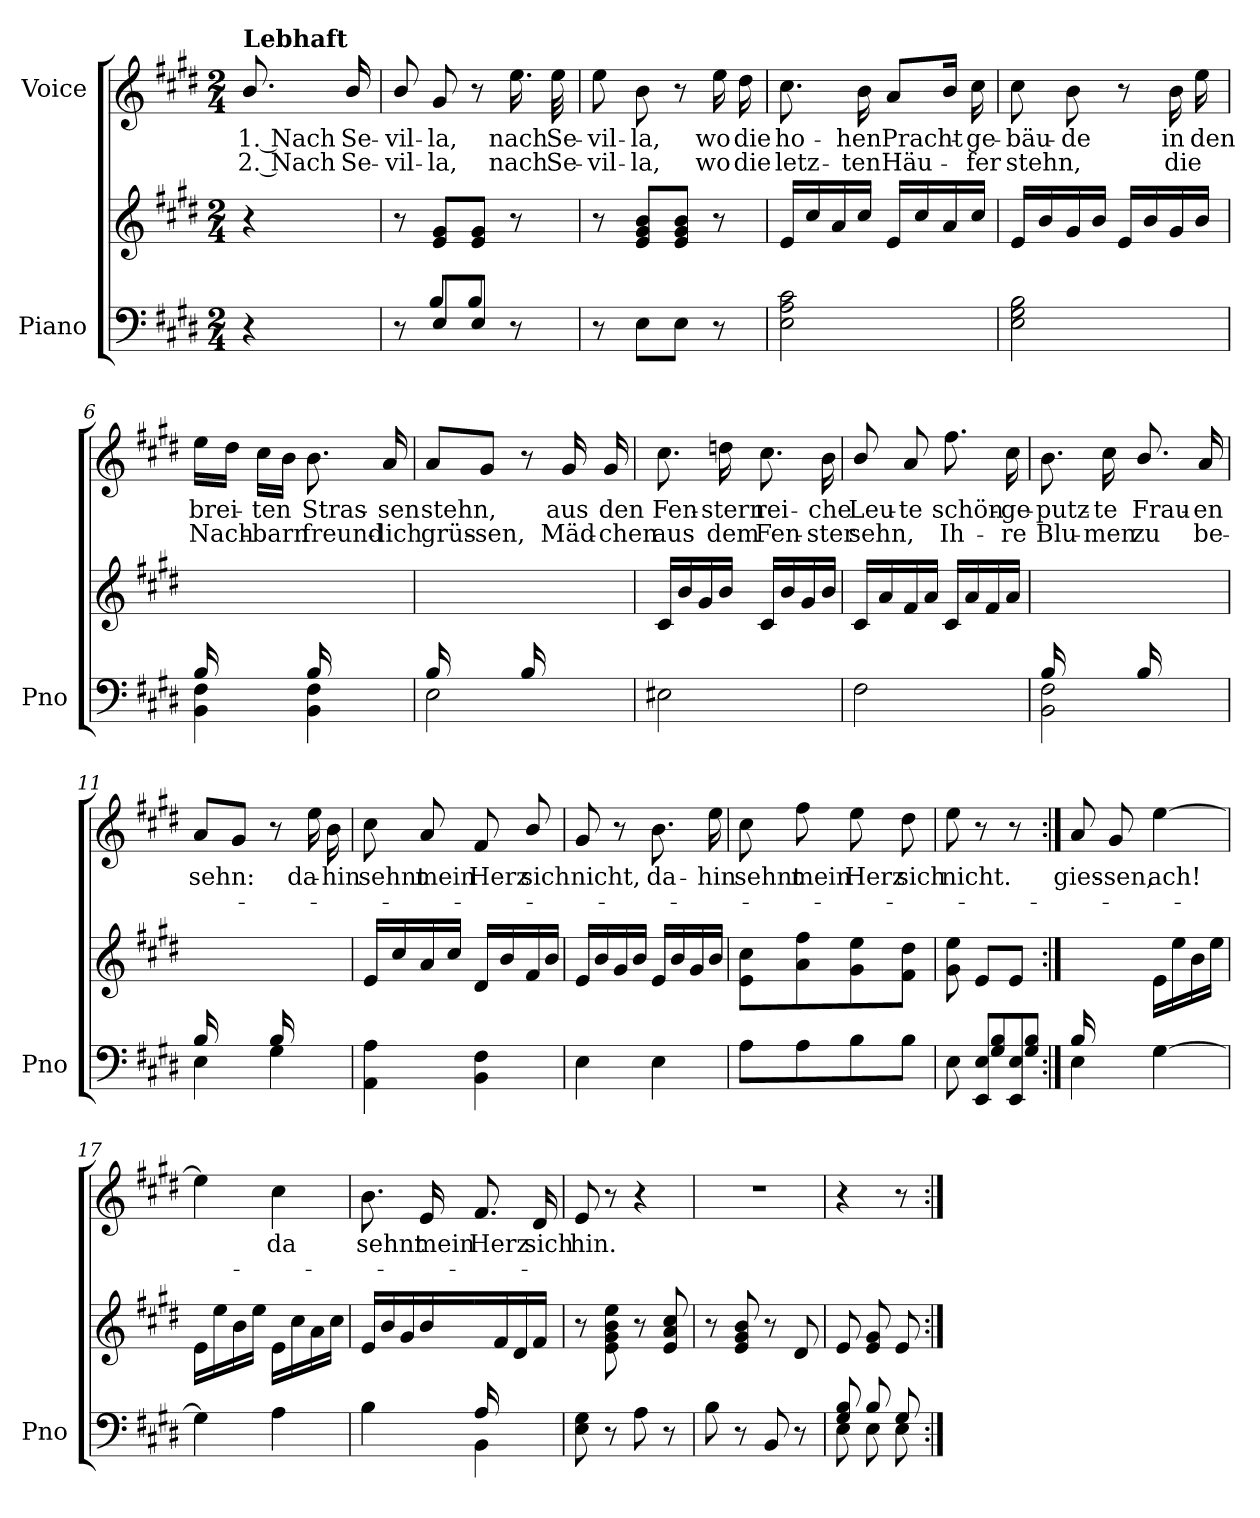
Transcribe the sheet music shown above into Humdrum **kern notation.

**kern	**kern	**kern	**text	**text
*part2	*part2	*part1	*part1	*part1
*staff3	*staff2	*staff1	*staff1	*staff1
*I"Piano	*	*I"Voice	*	*
*I'Pno	*	*	*	*
*clefF4	*clefG2	*clefG2	*	*
*k[f#c#g#d#]	*k[f#c#g#d#]	*k[f#c#g#d#]	*	*
*M2/4	*M2/4	*M2/4	*	*
=1	=1	=1	=1	=1
!	!	!LO:TX:a:B:t=Lebhaft	!	!
4r	4r	8.b/	1. Nach	2. Nach
.	.	16b/	Se-	Se-
=2	=2	=2	=2	=2
*^	*	*	*	*
8r	8ryy	8r	8b/	-vil-	-vil-
8E/L	8B/L	8e/ 8g#/L	8g#/	-la,	-la,
8E/J	8B/J	8e/ 8g#/J	8r	.	.
8r	8ryy	8r	16.ee\	nach	nach
.	.	.	32ee\	Se-	Se-
*v	*v	*	*	*	*
=3	=3	=3	=3	=3
8r	8r	8ee\	-vil-	-vil-
8E\L	8e/ 8g#/ 8b/L	8b\	-la,	-la,
8E\J	8e/ 8g#/ 8b/J	8r	.	.
8r	8r	16ee\	wo	wo
.	.	16dd#\	die	die
=4	=4	=4	=4	=4
2E\ 2A\ 2c#\	16e/LL	8.cc#\	ho-	letz-
.	16cc#/	.	.	.
.	16a/	.	.	.
.	16cc#/JJ	16b\	-hen	-ten
.	16e/LL	8a/L	Pracht-	Häu-
.	16cc#/	.	.	.
.	16a/	16b/Jk	.	.
.	16cc#/JJ	16cc#\	-ge-	-fer
=5	=5	=5	=5	=5
2E\ 2G#\ 2B\	16e/LL	8cc#\	-bäu-	stehn,
.	16b/	.	.	.
.	16g#/	8b\	-de	.
.	16b/JJ	.	.	.
.	16e/LL	8r	.	.
.	16b/	.	.	.
.	16g#/	16b\	in	die
.	16b/JJ	16ee\	den	.
=6	=6	=6	=6	=6
*^	*	*	*	*
16B/LL	4BB\ 4F#\	16ryy	16ee\LL	brei-	Nach-
8.ryy	.	16a\	16dd#\JJ	.	.
.	.	16d#\	16cc#\LL	-ten	-barn
.	.	16a\JJ	16b\JJ	.	.
16B/LL	4BB\ 4F#\	16ryy	8.b\	Stras-	freund-
8.ryy	.	16a\	.	.	.
.	.	16d#\	.	.	.
.	.	16a\JJ	16a/	-sen	-lich
=7	=7	=7	=7	=7	=7
16B/LL	2E\	16ryy	8a/L	stehn,	grüs-
8.ryy	.	16g#\	.	.	.
.	.	16e\	8g#/J	.	-sen,
.	.	16g#\JJ	.	.	.
16B/LL	.	16ryy	8r	.	.
8.ryy	.	16g#\	.	.	.
.	.	16e\	16g#/	aus	Mäd-
.	.	16g#\JJ	16g#/	den	-chen
*v	*v	*	*	*	*
=8	=8	=8	=8	=8
2E#X\	16c#/LL	8.cc#\	Fen-	aus
.	16b/	.	.	.
.	16g#/	.	.	.
.	16b/JJ	16ddn\	-stern	dem
.	16c#/LL	8.cc#\	rei-	Fen-
.	16b/	.	.	.
.	16g#/	.	.	.
.	16b/JJ	16b\	-che	-ster
=9	=9	=9	=9	=9
2F#\	16c#/LL	8b/	Leu-	sehn,
.	16a/	.	.	.
.	16f#/	8a/	-te	.
.	16a/JJ	.	.	.
.	16c#/LL	8.ff#\	schön-	Ih-
.	16a/	.	.	.
.	16f#/	.	.	.
.	16a/JJ	16cc#\	-ge-	-re
=10	=10	=10	=10	=10
*^	*	*	*	*
16B/LL	2BB\ 2F#\	16ryy	8.b\	-putz-	Blu-
8.ryy	.	16a\	.	.	.
.	.	16d#\	.	.	.
.	.	16a\JJ	16cc#\	-te	-men
16B/LL	.	16ryy	8.b/	Frau-	zu
8.ryy	.	16a\	.	.	.
.	.	16d#\	.	.	.
.	.	16a\JJ	16a/	-en	be-
=11	=11	=11	=11	=11	=11
16B/LL	4E\	16ryy	8a/L	sehn:	.
8.ryy	.	16g#\	.	.	.
.	.	16e\	8g#/J	.	.
.	.	16g#\JJ	.	.	.
16B/LL	4G#\	16ryy	8r	.	.
8.ryy	.	16g#\	.	.	.
.	.	16e\	16ee\	da-	.
.	.	16b\JJ	16b\	-hin	.
*v	*v	*	*	*	*
=12	=12	=12	=12	=12
4AA\ 4A\	16e/LL	8cc#\	sehnt	.
.	16cc#/	.	.	.
.	16a/	8a/	mein	.
.	16cc#/JJ	.	.	.
4BB\ 4F#\	16d#/LL	8f#/	Herz	.
.	16b/	.	.	.
.	16f#/	8b/	sich	.
.	16b/JJ	.	.	.
=13	=13	=13	=13	=13
4E\	16e/LL	8g#/	nicht,	.
.	16b/	.	.	.
.	16g#/	8r	.	.
.	16b/JJ	.	.	.
4E\	16e/LL	8.b\	da-	.
.	16b/	.	.	.
.	16g#/	.	.	.
.	16b/JJ	16ee\	-hin	.
=14	=14	=14	=14	=14
8A\L	8e\ 8cc#\L	8cc#\	sehnt	.
8A\	8a\ 8ff#\	8ff#\	mein	.
8B\	8g#\ 8ee\	8ee\	Herz	.
8B\J	8f#\ 8dd#\J	8dd#\	sich	.
=15	=15	=15	=15	=15
*^	*	*	*	*
8E\	8ryy	8g#\ 8ee\	8ee\	nicht.	.
8EE/ 8E/L	8G#/ 8B/L	8e/L	8r	.	.
8EE/ 8E/J	8G#/ 8B/J	8e/J	8r	.	.
=16:|!	=16:|!	=16:|!	=16:|!	=16:|!	=16:|!
16B/LL	4E\	16ryy	8a/	-gies-	.
4..ryy	.	16g#\	.	.	.
.	.	16e\	8g#/	-sen,	.
.	.	16g#\JJ	.	.	.
.	[4G#\	16e\LL	[4ee\	ach!	.
.	.	16ee\	.	.	.
.	.	16b\	.	.	.
.	.	16ee\JJ	.	.	.
*v	*v	*	*	*	*
=17	=17	=17	=17	=17
4G#\]	16e\LL	4ee\]	.	.
.	16ee\	.	.	.
.	16b\	.	.	.
.	16ee\JJ	.	.	.
4A\	16e\LL	4cc#\	da	.
.	16cc#\	.	.	.
.	16a\	.	.	.
.	16cc#\JJ	.	.	.
=18	=18	=18	=18	=18
*^	*	*	*	*
4ryy	4B\	16e/LL	8.b\	sehnt	.
.	.	16b/	.	.	.
.	.	16g#/	.	.	.
.	.	16b/JJ	16e/	mein	.
16A/LL	4BB\	16ryy	8.f#/	Herz	.
8.ryy	.	16f#\	.	.	.
.	.	16d#\	.	.	.
.	.	16f#\JJ	16d#/	sich	.
*v	*v	*	*	*	*
=19	=19	=19	=19	=19
8E\ 8G#\	8r	8e/	hin.	.
8r	8e\ 8g#\ 8b\ 8ee\	8r	.	.
8A\	8r	4r	.	.
8r	8e/ 8a/ 8cc#/	.	.	.
=20	=20	=20	=20	=20
8B\	8r	2r	.	.
8r	8e/ 8g#/ 8b/	.	.	.
8BB/	8r	.	.	.
8r	8d#/	.	.	.
=21	=21	=21	=21	=21
*^	*	*	*	*
8E\	8G#/ 8B/	8e/	4r	.	.
8E\	8B/	8e/ 8g#/	.	.	.
8E\	8G#/	8e/	8r	.	.
*v	*v	*	*	*	*
=:|!	=:|!	=:|!	=:|!	=:|!
*-	*-	*-	*-	*-
